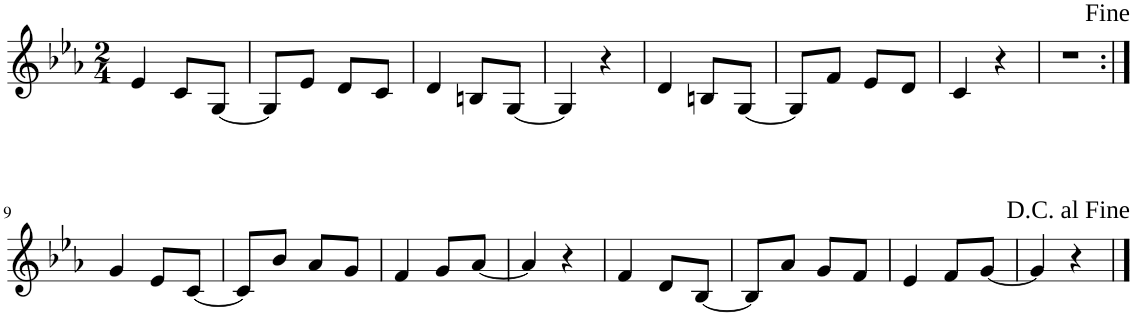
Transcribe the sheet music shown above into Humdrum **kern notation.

**kern
*part1
*staff1
*I"Voice
*clefG2
*k[b-e-a-]
*M2/4
=1
4e-/
8c/L
[8G/J
=2
8G/L]
8e-/J
8d/L
8c/J
=3
4d/
8Bn/L
[8G/J
=4
4G/]
4r
=5
4d/
8Bn/L
[8G/J
=6
8G/L]
8f/J
8e-/L
8d/J
=7
4c/
4r
=8
2r
!LO:TX:a:t=<font face="Times New Roman"/>Fine
!!LO:LB:g=z
=9:|!
4g/
8e-/L
[8c/J
=10
8c/L]
8b-/J
8a-/L
8g/J
=11
4f/
8g/L
[8a-/J
=12
4a-/]
4r
=13
4f/
8d/L
[8B-/J
=14
8B-/L]
8a-/J
8g/L
8f/J
=15
4e-/
8f/L
[8g/J
=16
4g/]
4r
!LO:TX:a:t=<font face="Times New Roman"/>D.C. al Fine
==
*-
